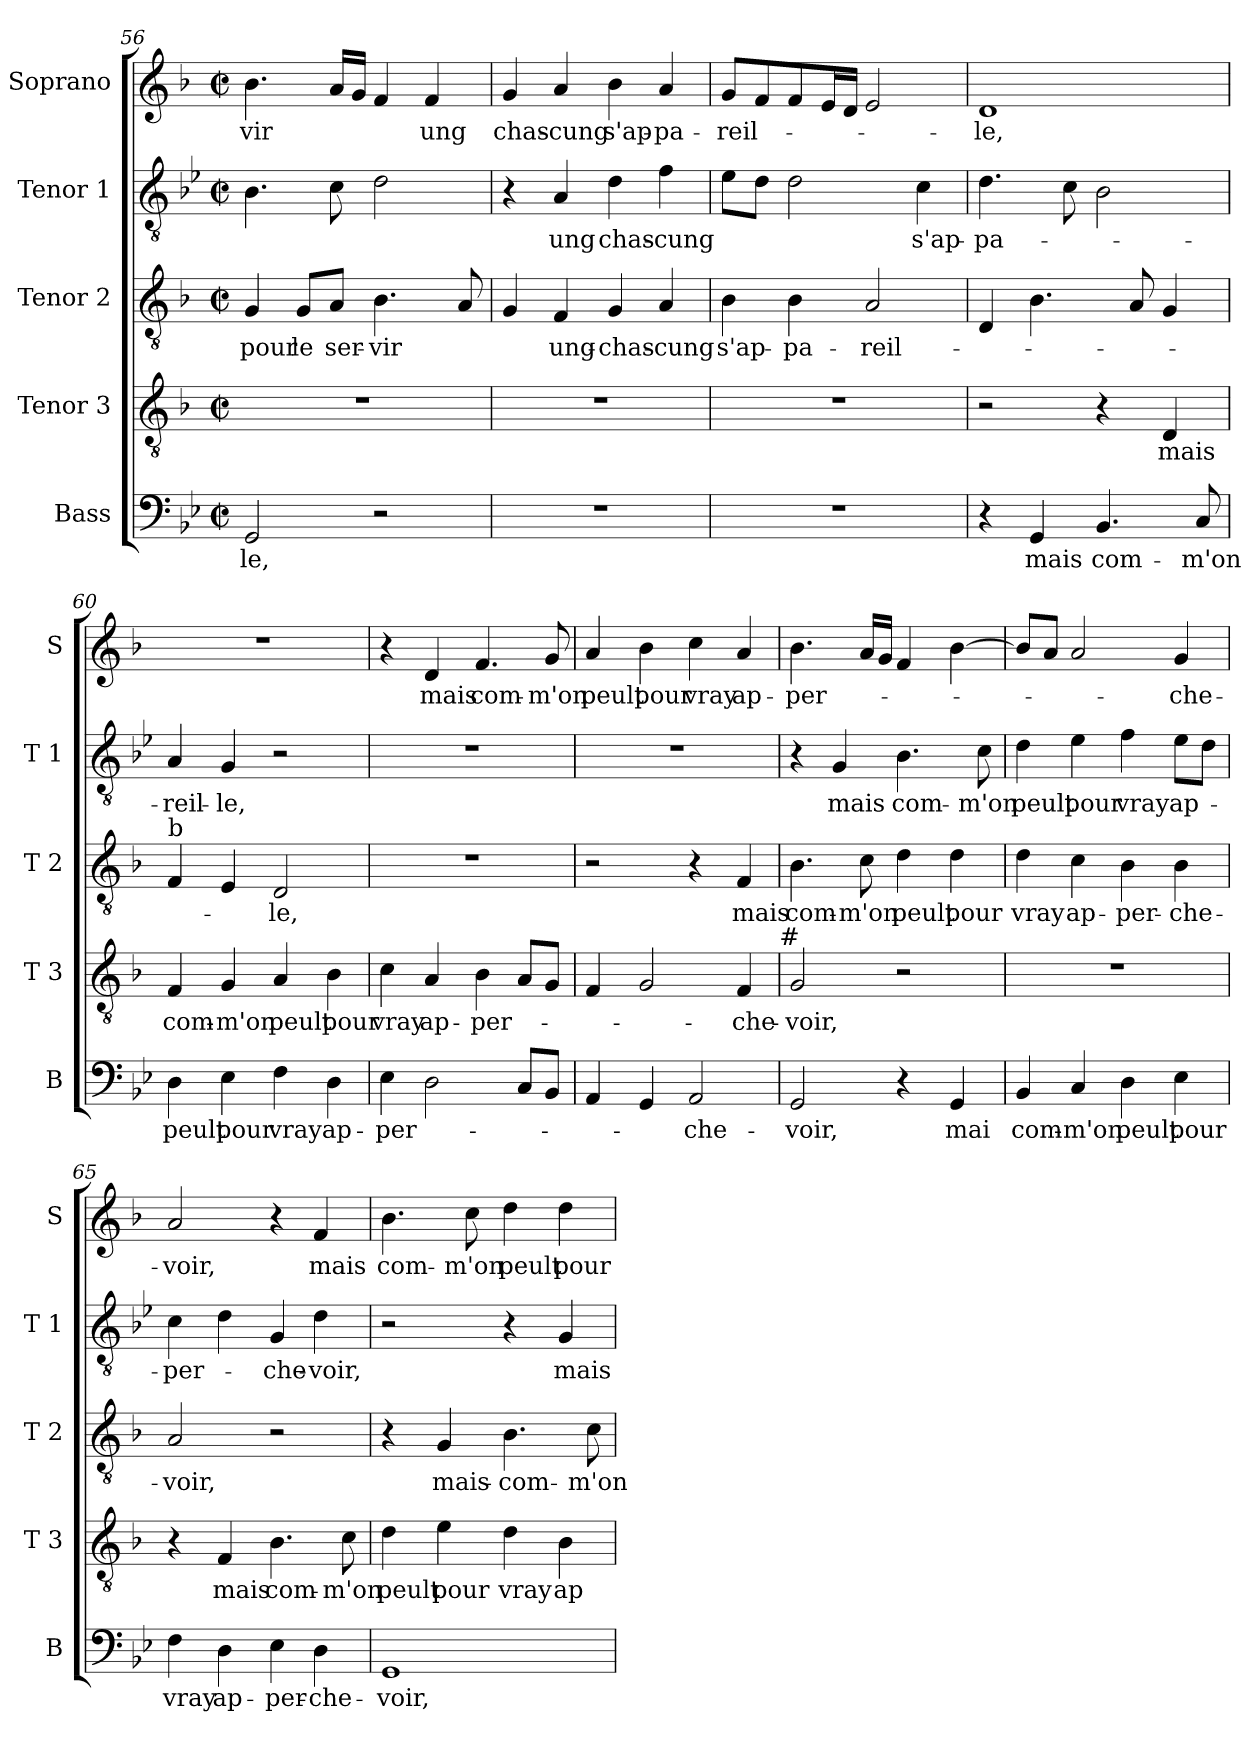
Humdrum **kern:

**kern	**text	**kern	**text	**kern	**text	**kern	**text	**kern	**text
*part5	*part5	*part4	*part4	*part3	*part3	*part2	*part2	*part1	*part1
*staff5	*staff5	*staff4	*staff4	*staff3	*staff3	*staff2	*staff2	*staff1	*staff1
*I"Bass	*	*I"Tenor 3	*	*I"Tenor 2	*	*I"Tenor 1	*	*I"Soprano	*
*I'B	*	*I'T 3	*	*I'T 2	*	*I'T 1	*	*I'S	*
*clefF4	*	*clefGv2	*	*clefGv2	*	*clefGv2	*	*clefG2	*
*k[b-e-]	*	*k[b-]	*	*k[b-]	*	*k[b-e-]	*	*k[b-]	*
*B-:	*	*F:	*	*F:	*	*B-:	*	*F:	*
*M2/2	*	*M2/2	*	*M2/2	*	*M2/2	*	*M2/2	*
*met(c|)	*	*met(c|)	*	*met(c|)	*	*met(c|)	*	*met(c|)	*
=56	=56	=56	=56	=56	=56	=56	=56	=56	=56
2GG/	-le,	1r	.	4G/	pour	4.B-\	.	4.b-\	-vir
.	.	.	.	8G/L	le	.	.	.	.
.	.	.	.	8A/J	ser-	8c\	.	16a/LL	.
.	.	.	.	.	.	.	.	16g/JJ	.
2r	.	.	.	4.B-\	-vir	2d\	.	4f/	.
.	.	.	.	.	.	.	.	4f/	ung
.	.	.	.	8A/	.	.	.	.	.
=57	=57	=57	=57	=57	=57	=57	=57	=57	=57
1r	.	1r	.	4G/	.	4r	.	4g/	chas-
.	.	.	.	4F/	ung-	4A/	ung	4a/	-cung
.	.	.	.	4G/	-chas-	4d\	chas-	4b-\	s'ap-
.	.	.	.	4A/	-cung	4f\	-cung	4a/	-pa-
=58	=58	=58	=58	=58	=58	=58	=58	=58	=58
1r	.	1r	.	4B-\	s'ap-	8e-\L	.	8g/L	-reil-
.	.	.	.	.	.	8d\J	.	8f/	.
.	.	.	.	4B-\	-pa-	2d\	.	8f/	.
.	.	.	.	.	.	.	.	16e/L	.
.	.	.	.	.	.	.	.	16d/JJ	.
.	.	.	.	2A/	-reil-	.	.	2e/	.
.	.	.	.	.	.	4c\	s'ap-	.	.
=59	=59	=59	=59	=59	=59	=59	=59	=59	=59
4r	.	2r	.	4D/	.	4.d\	-pa-	1d	-le,
4GG/	mais	.	.	4.B-\	.	.	.	.	.
.	.	.	.	.	.	8c\	.	.	.
4.BB-/	com-	4r	.	.	.	2B-\	.	.	.
.	.	.	.	8A/	.	.	.	.	.
.	.	4D/	mais	4G/	.	.	.	.	.
8C/	-m'on	.	.	.	.	.	.	.	.
=60	=60	=60	=60	=60	=60	=60	=60	=60	=60
!	!	!	!	!LO:TX:a:t=b	!	!	!	!	!
4D\	peult	4F/	com-	4F/	.	4A/	-reil-	1r	.
4E-\	pour	4G/	-m'on	4E/	.	4G/	-le,	.	.
4F\	vray	4A/	peult	2D/	-le,	2r	.	.	.
4D\	ap-	4B-\	pour	.	.	.	.	.	.
!!LO:LB:g=z
=61	=61	=61	=61	=61	=61	=61	=61	=61	=61
4E-\	-per-	4c\	vray	1r	.	1r	.	4r	.
2D\	.	4A/	ap-	.	.	.	.	4d/	mais
.	.	4B-\	-per-	.	.	.	.	4.f/	com-
8C/L	.	8A/L	.	.	.	.	.	.	.
8BB-/J	.	8G/J	.	.	.	.	.	8g/	-m'on
=62	=62	=62	=62	=62	=62	=62	=62	=62	=62
4AA/	.	4F/	.	2r	.	1r	.	4a/	peult
4GG/	.	2G/	.	.	.	.	.	4b-\	pour
2AA/	-che-	.	.	4r	.	.	.	4cc\	vray
.	.	4F/	-che-	4F/	mais	.	.	4a/	ap-
!	!	!LO:TX:a:t=#	!	!	!	!	!	!	!
=63	=63	=63	=63	=63	=63	=63	=63	=63	=63
2GG/	-voir,	2G/	-voir,	4.B-\	com-	4r	.	4.b-\	-per-
.	.	.	.	.	.	4G/	mais	.	.
.	.	.	.	8c\	-m'on	.	.	16a/LL	.
.	.	.	.	.	.	.	.	16g/JJ	.
4r	.	2r	.	4d\	peult	4.B-\	com-	4f/	.
4GG/	mai	.	.	4d\	pour	.	.	[4b-\	.
.	.	.	.	.	.	8c\	-m'on	.	.
=64	=64	=64	=64	=64	=64	=64	=64	=64	=64
4BB-/	com-	1r	.	4d\	vray	4d\	peult	8b-/L]	.
.	.	.	.	.	.	.	.	8a/J	.
4C/	-m'on	.	.	4c\	ap-	4e-\	pour	2a/	.
4D\	peult	.	.	4B-\	-per-	4f\	vray	.	.
4E-\	pour	.	.	4B-\	-che-	8e-\L	ap-	4g/	-che-
.	.	.	.	.	.	8d\J	.	.	.
=65	=65	=65	=65	=65	=65	=65	=65	=65	=65
4F\	vray	4r	.	2A/	-voir,	4c\	-per-	2a/	-voir,
4D\	ap-	4F/	mais	.	.	4d\	.	.	.
4E-\	-per-	4.B-\	com-	2r	.	4G/	-che-	4r	.
4D\	-che-	.	.	.	.	4d\	-voir,	4f/	mais
.	.	8c\	-m'on	.	.	.	.	.	.
=66	=66	=66	=66	=66	=66	=66	=66	=66	=66
1GG	-voir,	4d\	peult	4r	.	2r	.	4.b-\	com-
.	.	4e\	pour	4G/	mais-	.	.	.	.
.	.	.	.	.	.	.	.	8cc\	-m'on
.	.	4d\	vray	4.B-\	-com-	4r	.	4dd\	peult
.	.	4B-\	ap-	.	.	4G/	mais	4dd\	pour
.	.	.	.	8c\	-m'on	.	.	.	.
=	=	=	=	=	=	=	=	=	=
*-	*-	*-	*-	*-	*-	*-	*-	*-	*-
